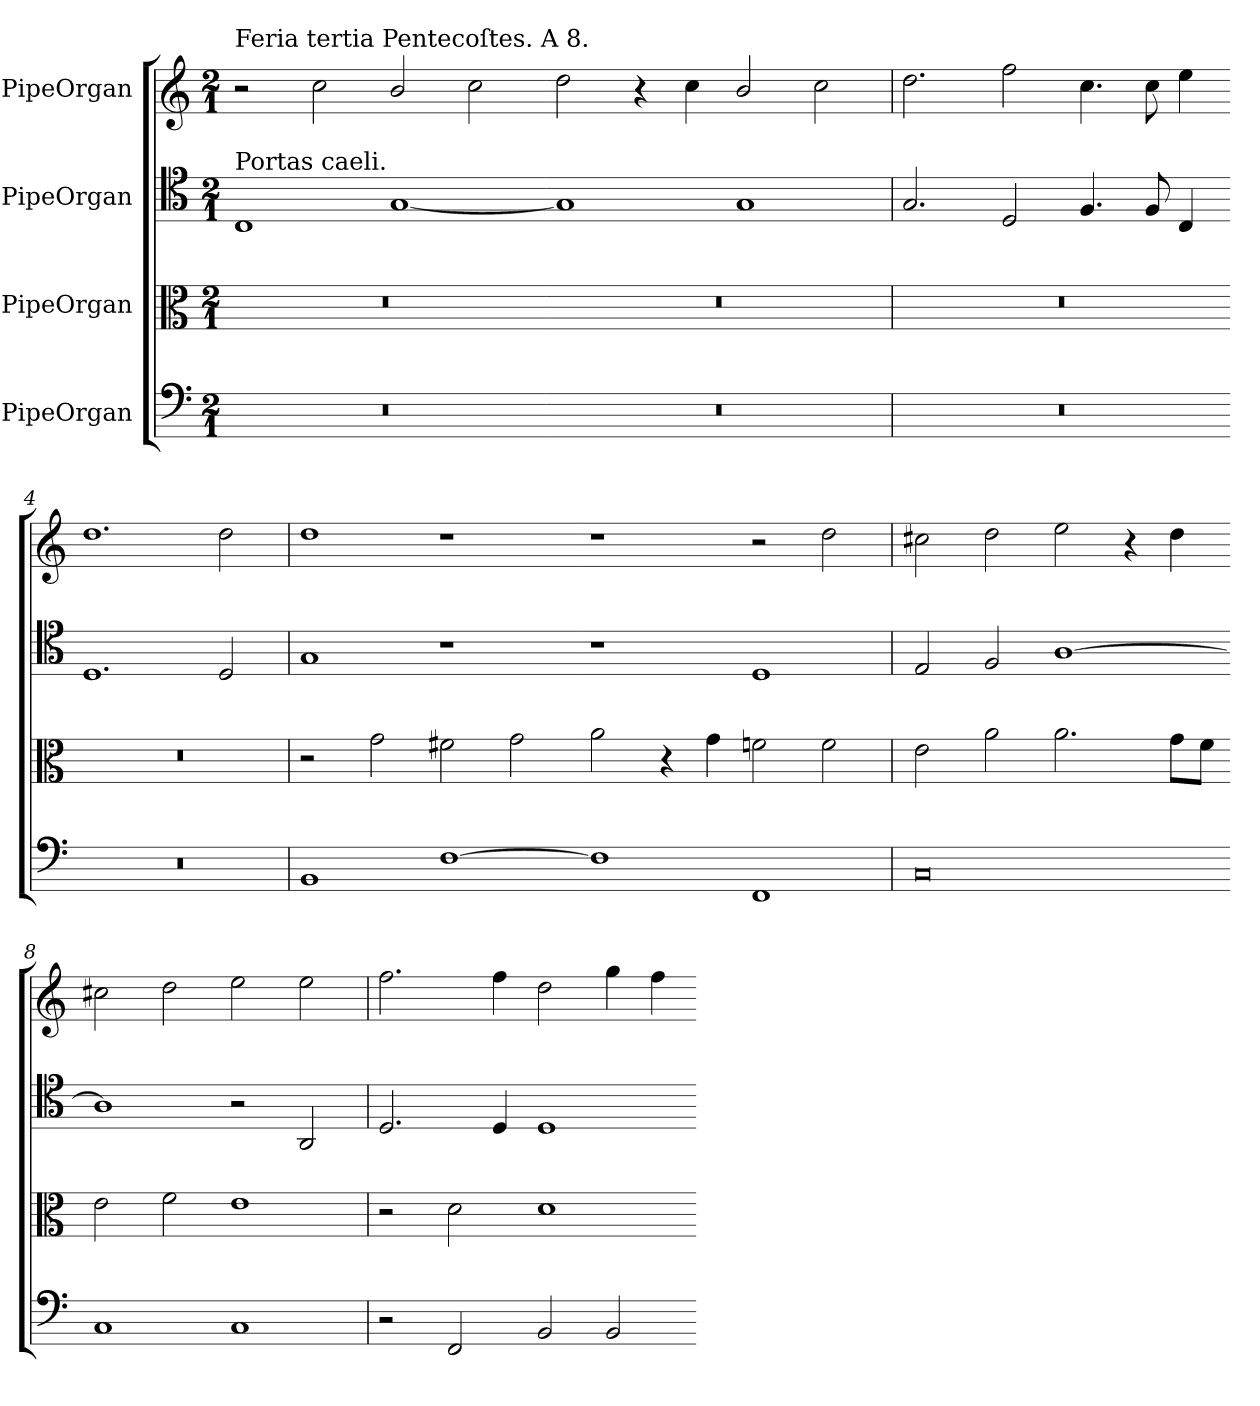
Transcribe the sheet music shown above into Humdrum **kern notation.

**kern	**kern	**kern	**kern
*part4	*part3	*part2	*part1
*staff4	*staff3	*staff2	*staff1
*I"PipeOrgan	*I"PipeOrgan	*I"PipeOrgan	*I"PipeOrgan
*clefF5	*clefC3	*clefC4	*clefG2
*k[]	*k[]	*k[]	*k[]
*C:	*C:	*C:	*C:
*M2/1	*M2/1	*M2/1	*M2/1
=1	=1	=1	=1
!	!	!	!LO:TX:a:t=Feria tertia Pentecoſtes. A 8.
!	!	!LO:TX:a:t=Portas caeli.	!
0r	0r	1C	2r
.	.	.	2cc\
.	.	[1G	2b/
.	.	.	2cc\
=2-	=2-	=2-	=2-
0r	0r	1G]	2dd\
.	.	.	4r
.	.	.	4cc\
.	.	1G	2b/
.	.	.	2cc\
=3	=3	=3	=3
0r	0r	2.G/	2.dd\
.	.	2D/	2ff\
.	.	4.F/	4.cc\
.	.	8F/	8cc\
.	.	4C/	4ee\
=4-	=4-	=4-	=4-
0r	0r	1.D	1.dd
.	.	2D/	2dd\
=5	=5	=5	=5
1GG	2r	1G	1dd
.	2g\	.	.
[1D	2f#X\	1r	1r
.	2g\	.	.
=6-	=6-	=6-	=6-
1D]	2a\	1r	1r
.	4r	.	.
.	4g\	.	.
1DD	2fn\	1D	2r
.	2f\	.	2dd\
=7	=7	=7	=7
0AA	2e\	2E/	2cc#X\
.	2a\	2F/	2dd\
.	2.a\	[1A	2ee\
.	.	.	4r
.	8g\L	.	4dd\
.	8f\J	.	.
=8-	=8-	=8-	=8-
1AA	2e\	1A]	2cc#X\
.	2f\	.	2dd\
1AA	1e	2r	2ee\
.	.	2AA/	2ee\
=9	=9	=9	=9
2r	2r	2.D/	2.ff\
2DD/	2d\	.	.
.	.	4D/	4ff\
2GG/	1d	1D	2dd\
2GG/	.	.	4gg\
.	.	.	4ff\
=-	=-	=-	=-
*-	*-	*-	*-
